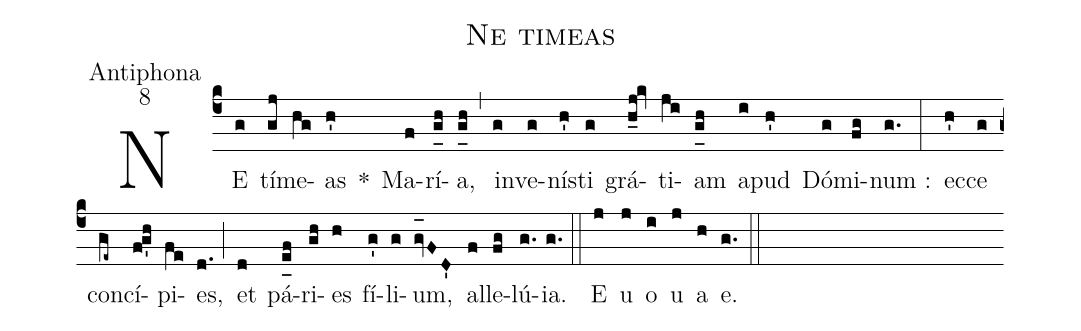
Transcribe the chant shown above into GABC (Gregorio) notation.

name:Ne timeas;
office-part:Antiphona;
mode:8;
%%
(c4) NE(g) tí(gj)me(hg)as(h') *() Ma(f)rí(g_[uh:l]h)a,(g_[uh:l]h) (,) in(g)ve(g)ní(h')sti(g) grá(h_j!kv)ti(ji)am(g_[uh:l]h) a(i)pud(h') Dó(g)mi(fg)num :(g.) (:) ec(h')ce(g) con(ge~)cí(fg'h)pi(fe)es,(d.) (;) et(d) pá(e_[uh:l]f)ri(gh)es(h) fí(g')li(g)um,(gv_[oh:h]FD') al(f)le(fg)lú(g.){ia}.(g.) (::) <eu>E(j) u(j) o(i) u(j) a(h) e.</eu>(g.) (::)
